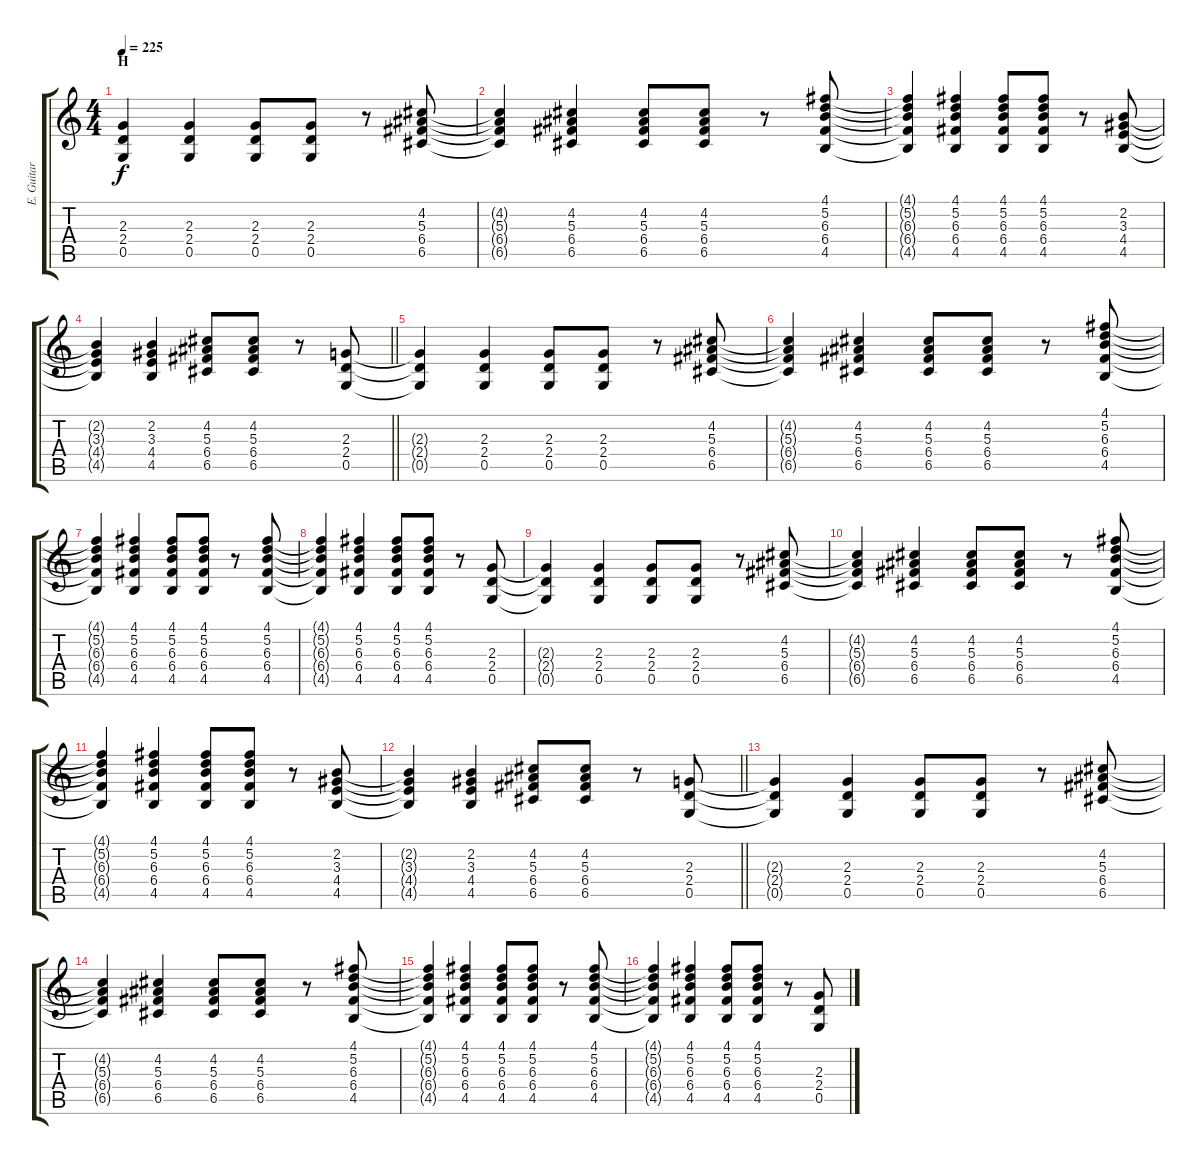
\track ("E. Guitar II (Aoi)" "E. Guitar ") {instrument overdrivenguitar}
\staff {score tabs}
\tuning (D4 A3 F3 C3 G2 D2) {hide}
\ts (4 4)
\section ("" "H")
\tempo 225
\clef g2
\ks c
(2.3{t} 2.4{t} 0.5{t}).4{dy f} (2.3 2.4 0.5).4 (2.3 2.4 0.5).8 (2.3 2.4 0.5).8 r.8 (4.2 5.3 6.4 6.5).8 |
(4.2{t} 5.3{t} 6.4{t} 6.5{t}).4 (4.2 5.3 6.4 6.5).4 (4.2 5.3 6.4 6.5).8 (4.2 5.3 6.4 6.5).8 r.8 (4.1 5.2 6.3 6.4 4.5).8 |
(4.1{t} 5.2{t} 6.3{t} 6.4{t} 4.5{t}).4 (4.1 5.2 6.3 6.4 4.5).4 (4.1 5.2 6.3 6.4 4.5).8 (4.1 5.2 6.3 6.4 4.5).8 r.8 (2.2 3.3 4.4 4.5).8 |
\barLineRight lightlight
(2.2{t} 3.3{t} 4.4{t} 4.5{t}).4 (2.2 3.3 4.4 4.5).4 (4.2 5.3 6.4 6.5).8 (4.2 5.3 6.4 6.5).8 r.8 (2.3 2.4 0.5).8 |
(2.3{t} 2.4{t} 0.5{t}).4 (2.3 2.4 0.5).4 (2.3 2.4 0.5).8 (2.3 2.4 0.5).8 r.8 (4.2 5.3 6.4 6.5).8 |
(4.2{t} 5.3{t} 6.4{t} 6.5{t}).4 (4.2 5.3 6.4 6.5).4 (4.2 5.3 6.4 6.5).8 (4.2 5.3 6.4 6.5).8 r.8 (4.1 5.2 6.3 6.4 4.5).8 |
(4.1{t} 5.2{t} 6.3{t} 6.4{t} 4.5{t}).4 (4.1 5.2 6.3 6.4 4.5).4 (4.1 5.2 6.3 6.4 4.5).8 (4.1 5.2 6.3 6.4 4.5).8 r.8 (4.1 5.2 6.3 6.4 4.5).8 |
(4.1{t} 5.2{t} 6.3{t} 6.4{t} 4.5{t}).4 (4.1 5.2 6.3 6.4 4.5).4 (4.1 5.2 6.3 6.4 4.5).8 (4.1 5.2 6.3 6.4 4.5).8 r.8 (2.3 2.4 0.5).8 |
(2.3{t} 2.4{t} 0.5{t}).4 (2.3 2.4 0.5).4 (2.3 2.4 0.5).8 (2.3 2.4 0.5).8 r.8 (4.2 5.3 6.4 6.5).8 |
(4.2{t} 5.3{t} 6.4{t} 6.5{t}).4 (4.2 5.3 6.4 6.5).4 (4.2 5.3 6.4 6.5).8 (4.2 5.3 6.4 6.5).8 r.8 (4.1 5.2 6.3 6.4 4.5).8 |
(4.1{t} 5.2{t} 6.3{t} 6.4{t} 4.5{t}).4 (4.1 5.2 6.3 6.4 4.5).4 (4.1 5.2 6.3 6.4 4.5).8 (4.1 5.2 6.3 6.4 4.5).8 r.8 (2.2 3.3 4.4 4.5).8 |
\barLineRight lightlight
(2.2{t} 3.3{t} 4.4{t} 4.5{t}).4 (2.2 3.3 4.4 4.5).4 (4.2 5.3 6.4 6.5).8 (4.2 5.3 6.4 6.5).8 r.8 (2.3 2.4 0.5).8 |
(2.3{t} 2.4{t} 0.5{t}).4 (2.3 2.4 0.5).4 (2.3 2.4 0.5).8 (2.3 2.4 0.5).8 r.8 (4.2 5.3 6.4 6.5).8 |
(4.2{t} 5.3{t} 6.4{t} 6.5{t}).4 (4.2 5.3 6.4 6.5).4 (4.2 5.3 6.4 6.5).8 (4.2 5.3 6.4 6.5).8 r.8 (4.1 5.2 6.3 6.4 4.5).8 |
(4.1{t} 5.2{t} 6.3{t} 6.4{t} 4.5{t}).4 (4.1 5.2 6.3 6.4 4.5).4 (4.1 5.2 6.3 6.4 4.5).8 (4.1 5.2 6.3 6.4 4.5).8 r.8 (4.1 5.2 6.3 6.4 4.5).8 |
(4.1{t} 5.2{t} 6.3{t} 6.4{t} 4.5{t}).4 (4.1 5.2 6.3 6.4 4.5).4 (4.1 5.2 6.3 6.4 4.5).8 (4.1 5.2 6.3 6.4 4.5).8 r.8 (2.3 2.4 0.5).8
